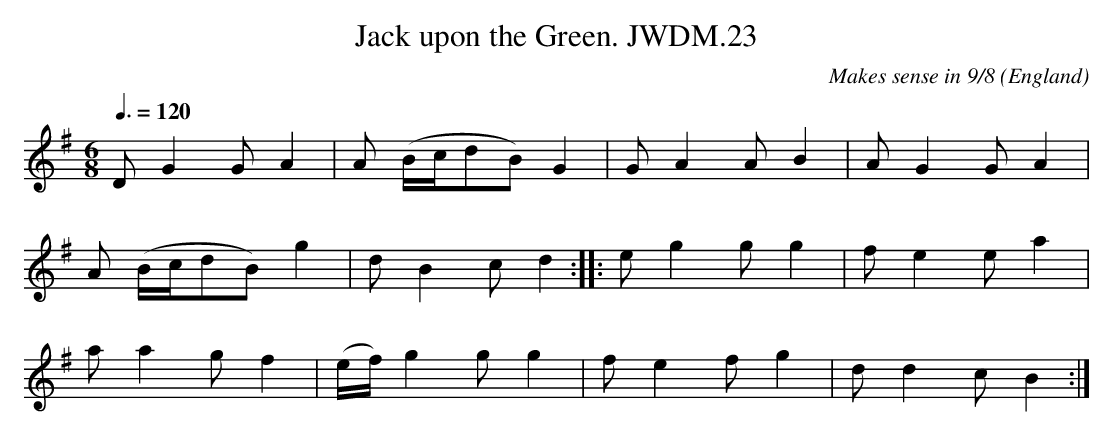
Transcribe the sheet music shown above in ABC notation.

X:1
T:Jack upon the Green. JWDM.23
C:Makes sense in 9/8
L:1/8
M:6/8
O:England
Q:3/8=120
K:G
DG2GA2|A (B/c/dB) G2|G A2A B2|A G2G A2|!
A (B/c/dB) g2|dB2cd2::eg2gg2|fe2ea2|!
aa2 g f2|(e/f/) g2 g g2|f e2 fg2|d d2 c B2:|
